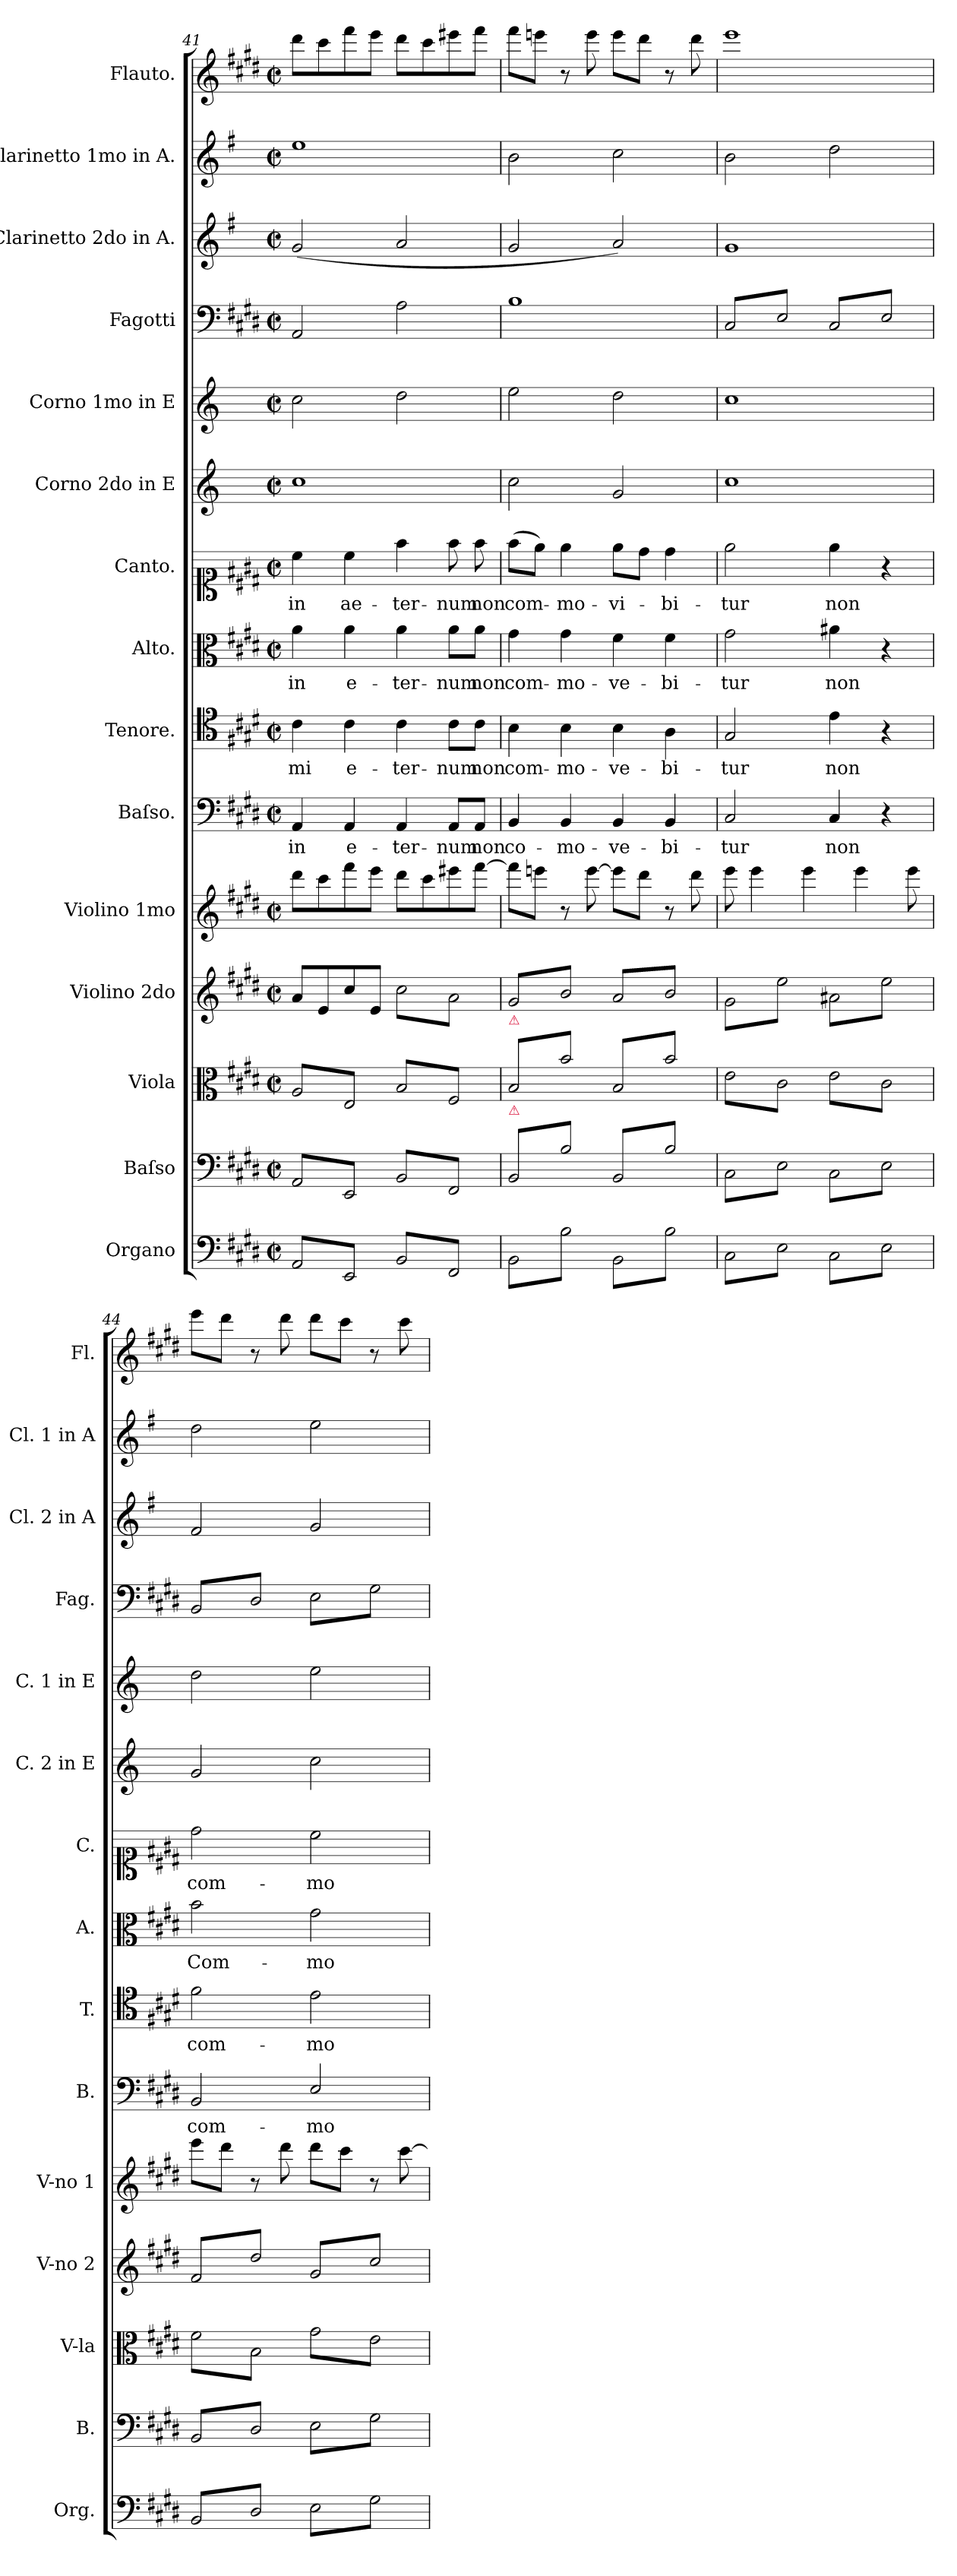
**kern	**kern	**kern	**kern	**kern	**kern	**text	**kern	**text	**kern	**text	**kern	**text	**kern	**kern	**kern	**kern	**kern	**kern
*part15	*part14	*part13	*part12	*part11	*part10	*part10	*part9	*part9	*part8	*part8	*part7	*part7	*part6	*part5	*part4	*part3	*part2	*part1
*staff15	*staff14	*staff13	*staff12	*staff11	*staff10	*staff10	*staff9	*staff9	*staff8	*staff8	*staff7	*staff7	*staff6	*staff5	*staff4	*staff3	*staff2	*staff1
*I"Organo	*I"Baſso	*I"Viola	*I"Violino 2do	*I"Violino 1mo	*I"Baſso.	*	*I"Tenore.	*	*I"Alto.	*	*I"Canto.	*	*I"Corno 2do in E	*I"Corno 1mo in E	*I"Fagotti	*I"Clarinetto 2do in A.	*I"Clarinetto 1mo in A.	*I"Flauto.
*I'Org.	*I'B.	*I'V-la	*I'V-no 2	*I'V-no 1	*I'B.	*	*I'T.	*	*I'A.	*	*I'C.	*	*I'C. 2 in E	*I'C. 1 in E	*I'Fag.	*I'Cl. 2 in A	*I'Cl. 1 in A	*I'Fl.
*clefF4	*clefF4	*clefC3	*clefG2	*clefG2	*clefF4	*	*clefC4	*	*clefC3	*	*clefC1	*	*clefG2	*clefG2	*clefF4	*clefG2	*clefG2	*clefG2
*	*	*	*	*	*	*	*	*	*	*	*	*	*ITrd5c8	*ITrd5c8	*	*ITrd2c3	*ITrd2c3	*
*k[f#c#g#d#]	*k[f#c#g#d#]	*k[f#c#g#d#]	*k[f#c#g#d#]	*k[f#c#g#d#]	*k[f#c#g#d#]	*	*k[f#c#g#d#]	*	*k[f#c#g#d#]	*	*k[f#c#g#d#]	*	*k[f#c#g#d#]	*k[f#c#g#d#]	*k[f#c#g#d#]	*k[f#c#g#d#]	*k[f#c#g#d#]	*k[f#c#g#d#]
*M2/2	*M2/2	*M2/2	*M2/2	*M2/2	*M2/2	*	*M2/2	*	*M2/2	*	*M2/2	*	*M2/2	*M2/2	*M2/2	*M2/2	*M2/2	*M2/2
*met(c|)	*met(c|)	*met(c|)	*met(c|)	*met(c|)	*met(c|)	*	*met(c|)	*	*met(c|)	*	*met(c|)	*	*met(c|)	*met(c|)	*met(c|)	*met(c|)	*met(c|)	*met(c|)
=41	=41	=41	=41	=41	=41	=41	=41	=41	=41	=41	=41	=41	=41	=41	=41	=41	=41	=41
*tremolo	*	*	*	*	*	*	*	*	*	*	*	*	*	*	*	*	*	*
*	*tremolo	*	*	*	*	*	*	*	*	*	*	*	*	*	*	*	*	*
*	*	*tremolo	*	*	*	*	*	*	*	*	*	*	*	*	*	*	*	*
8AA/L	8AA/L	8A/L	8a/L	8ddd#\L	4AA/	in	4c#\	mi	4a\	in	4cc#\	in	1e/	2e\	2AA/	(2e/	1cc#\	8ddd#\L
8EE/	8EE/	8E/	8e/	8ccc#\	.	.	.	.	.	.	.	.	.	.	.	.	.	8ccc#\
8AA/	8AA/	8A/	8cc#/	8fff#\	4AA/	e-	4c#\	e-	4a\	e-	4cc#\	ae-	.	.	.	.	.	8fff#\
8EE/J	8EE/J	8E/J	8e/J	8eee\J	.	.	.	.	.	.	.	.	.	.	.	.	.	8eee\J
*	*	*	*tremolo	*	*	*	*	*	*	*	*	*	*	*	*	*	*	*
8BB/L	8BB/L	8B/L	8cc#\L	8ddd#\L	4AA/	-ter-	4c#\	-ter-	4a\	-ter-	4ff#\	-ter-	.	2f#\	2A\	2f#/	.	8ddd#\L
8FF#/	8FF#/	8F#/	8a\	8ccc#\	.	.	.	.	.	.	.	.	.	.	.	.	.	8ccc#\
8BB/	8BB/	8B/	8cc#\	8eee#X\	8AA/L	-num	8c#\L	-num	8a\L	-num	8ff#\	-num	.	.	.	.	.	8eee#X\
8FF#/J	8FF#/J	8F#/J	8a\J	[8fff#\J	8AA/J	non	8c#\J	non	8a\J	non	8ff#\	non	.	.	.	.	.	8fff#\J
=42	=42	=42	=42	=42	=42	=42	=42	=42	=42	=42	=42	=42	=42	=42	=42	=42	=42	=42
!	!	!LO:TX:a:color=crimson:t=⚠	!	!	!	!	!	!	!	!	!	!	!	!	!	!	!	!
!	!LO:TX:a:color=crimson:t=⚠	!	!	!	!	!	!	!	!	!	!	!	!	!	!	!	!	!
8BB\L	8BB/L	8B/L	8g#/L	8fff#\L]	4BB/	co-	4B\	com-	4g#\	com-	(8ff#\L	com-	2e\	2g#\	1B\	2e/	2g#\	8fff#\L
8B\	8B/	8b/	8b/	8eeen\J	.	.	.	.	.	.	8ee\J)	.	.	.	.	.	.	8eeen\J
8BB\	8BB/	8B/	8g#/	8r	4BB/	-mo-	4B\	-mo-	4g#\	-mo-	4ee\	-mo-	.	.	.	.	.	8r
8B\J	8B/J	8b/J	8b/J	[8eee\	.	.	.	.	.	.	.	.	.	.	.	.	.	8eee\
8BB\L	8BB/L	8B/L	8a/L	8eee\L]	4BB/	-ve-	4B\	-ve-	4f#\	-ve-	8ee\L	-vi-	2B/	2f#\	.	2f#/)	2a\	8eee\L
8B\	8B/	8b/	8b/	8ddd#\J	.	.	.	.	.	.	8dd#\J	.	.	.	.	.	.	8ddd#\J
8BB\	8BB/	8B/	8a/	8r	4BB/	-bi-	4A\	-bi-	4f#\	-bi-	4dd#\	-bi-	.	.	.	.	.	8r
8B\J	8B/J	8b/J	8b/J	8ddd#\	.	.	.	.	.	.	.	.	.	.	.	.	.	8ddd#\
=43	=43	=43	=43	=43	=43	=43	=43	=43	=43	=43	=43	=43	=43	=43	=43	=43	=43	=43
*	*	*	*	*	*	*	*	*	*	*	*	*	*	*	*tremolo	*	*	*
8C#\L	8C#\L	8e\L	8g#\L	8eee\	2C#/	-tur	2G#/	-tur	2g#\	-tur	2ee\	-tur	1e/	1e/	8C#/L	1e/	2g#\	1eee\
8E\	8E\	8c#\	8ee\	4eee\	.	.	.	.	.	.	.	.	.	.	8E/	.	.	.
8C#\	8C#\	8e\	8g#\	.	.	.	.	.	.	.	.	.	.	.	8C#/	.	.	.
8E\J	8E\J	8c#\J	8ee\J	4eee\	.	.	.	.	.	.	.	.	.	.	8E/J	.	.	.
8C#\L	8C#\L	8e\L	8a#X\L	.	4C#/	non	4e\	non	4a#X\	non	4ee\	non	.	.	8C#/L	.	2b\	.
8E\	8E\	8c#\	8ee\	4eee\	.	.	.	.	.	.	.	.	.	.	8E/	.	.	.
8C#\	8C#\	8e\	8a#X\	.	4r	.	4r	.	4r	.	4r	.	.	.	8C#/	.	.	.
8E\J	8E\J	8c#\J	8ee\J	8eee\	.	.	.	.	.	.	.	.	.	.	8E/J	.	.	.
=44	=44	=44	=44	=44	=44	=44	=44	=44	=44	=44	=44	=44	=44	=44	=44	=44	=44	=44
8BB/L	8BB/L	8f#\L	8f#/L	8eee\L	2BB/	com-	2f#\	com-	2b\	Com-	2dd#\	com-	2B/	2f#\	8BB/L	2d#/	2b\	8eee\L
8D#/	8D#/	8B\	8dd#/	8ddd#\J	.	.	.	.	.	.	.	.	.	.	8D#/	.	.	8ddd#\J
8BB/	8BB/	8f#\	8f#/	8r	.	.	.	.	.	.	.	.	.	.	8BB/	.	.	8r
8D#/J	8D#/J	8B\J	8dd#/J	8ddd#\	.	.	.	.	.	.	.	.	.	.	8D#/J	.	.	8ddd#\
8E\L	8E\L	8g#\L	8g#/L	8ddd#\L	2E/	-mo-	2e\	-mo-	2g#\	-mo-	2cc#\	-mo-	2e\	2g#\	8E\L	2e/	2cc#\	8ddd#\L
8G#\	8G#\	8e\	8cc#/	8ccc#\J	.	.	.	.	.	.	.	.	.	.	8G#\	.	.	8ccc#\J
8E\	8E\	8g#\	8g#/	8r	.	.	.	.	.	.	.	.	.	.	8E\	.	.	8r
8G#\J	8G#\J	8e\J	8cc#/J	[8ccc#\	.	.	.	.	.	.	.	.	.	.	8G#\J	.	.	8ccc#\
*	*	*	*	*	*	*	*	*	*	*	*	*	*	*	*Xtremolo	*	*	*
*	*	*	*Xtremolo	*	*	*	*	*	*	*	*	*	*	*	*	*	*	*
*	*	*Xtremolo	*	*	*	*	*	*	*	*	*	*	*	*	*	*	*	*
*	*Xtremolo	*	*	*	*	*	*	*	*	*	*	*	*	*	*	*	*	*
*Xtremolo	*	*	*	*	*	*	*	*	*	*	*	*	*	*	*	*	*	*
.	.	.	.	.	.	.	.	.	.	.	.	.	.	.	.	.	.	.
.	.	.	.	.	.	.	.	.	.	.	.	.	.	.	.	.	.	.
=	=	=	=	=	=	=	=	=	=	=	=	=	=	=	=	=	=	=
*-	*-	*-	*-	*-	*-	*-	*-	*-	*-	*-	*-	*-	*-	*-	*-	*-	*-	*-
